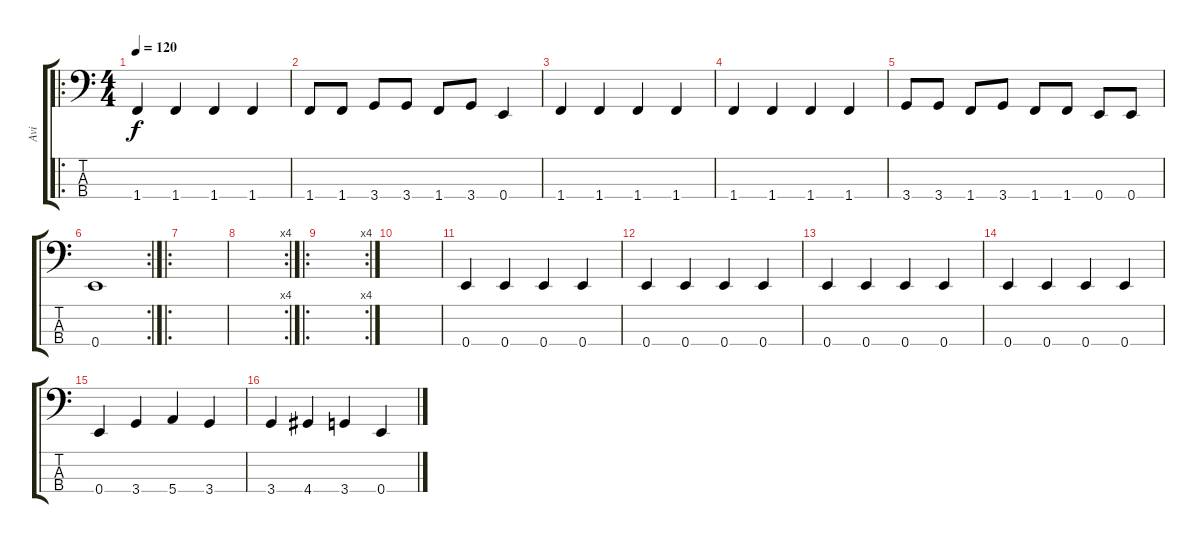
\track ("Avi" "Avi") {instrument slapbass1}
\staff {score tabs}
\tuning (G2 D2 A1 E1) {hide}
\ro
\ts (4 4)
\tempo 120
\clef f4
\ks c
1.4.4{dy f instrument slapbass1} 1.4.4 1.4.4 1.4.4 |
1.4.8 1.4.8 3.4.8 3.4.8 1.4.8 3.4.8 0.4.4 |
1.4.4 1.4.4 1.4.4 1.4.4 |
1.4.4 1.4.4 1.4.4 1.4.4 |
3.4.8 3.4.8 1.4.8 3.4.8 1.4.8 1.4.8 0.4.8 0.4.8 |
\rc 2
0.4.1 |
\ro
|
\rc 4
|
\ro
\rc 4
|
|
0.4.4 0.4.4 0.4.4 0.4.4 |
0.4.4 0.4.4 0.4.4 0.4.4 |
0.4.4 0.4.4 0.4.4 0.4.4 |
0.4.4 0.4.4 0.4.4 0.4.4 |
0.4.4 3.4.4 5.4.4 3.4.4 |
3.4.4 4.4.4 3.4.4 0.4.4
